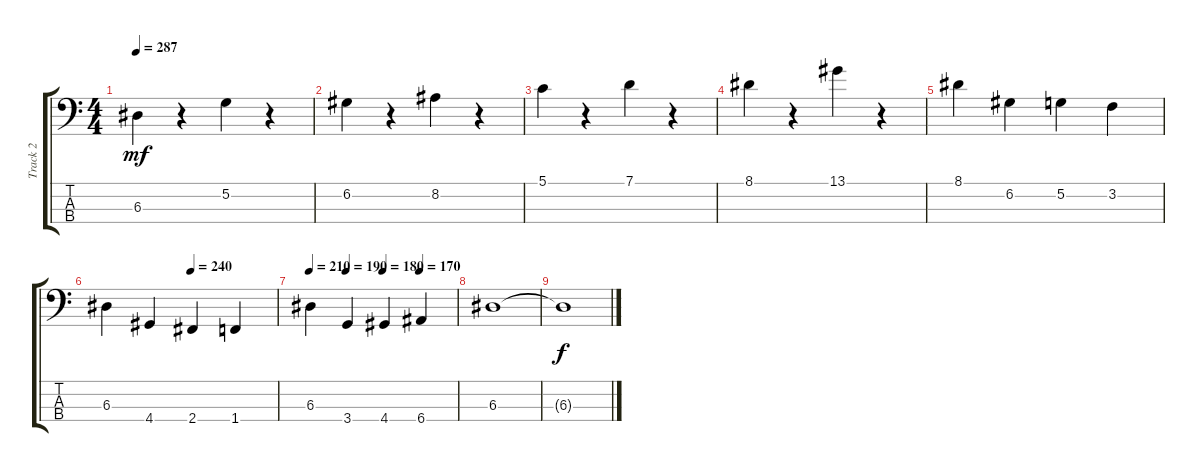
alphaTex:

\track ("Track 2" "Track 2") {instrument electricbassfinger}
\staff {score tabs}
\tuning (G2 D2 A1 E1) {hide}
\ts (4 4)
\tempo 287
\clef f4
\ks c
6.3.4{dy mf} r.4 5.2.4 r.4 |
6.2.4 r.4 8.2.4 r.4 |
5.1.4 r.4 7.1.4 r.4 |
8.1.4 r.4 13.1.4 r.4 |
8.1.4 6.2.4 5.2.4 3.2.4 |
\tempo (240 0.5)
6.3.4 4.4.4 2.4.4 1.4.4 |
\tempo 210
\tempo (190 0.25)
\tempo (180 0.5)
\tempo (170 0.75)
6.3.4 3.4.4 4.4.4 6.4.4 |
6.3.1 |
6.3{t}.1{dy f}
